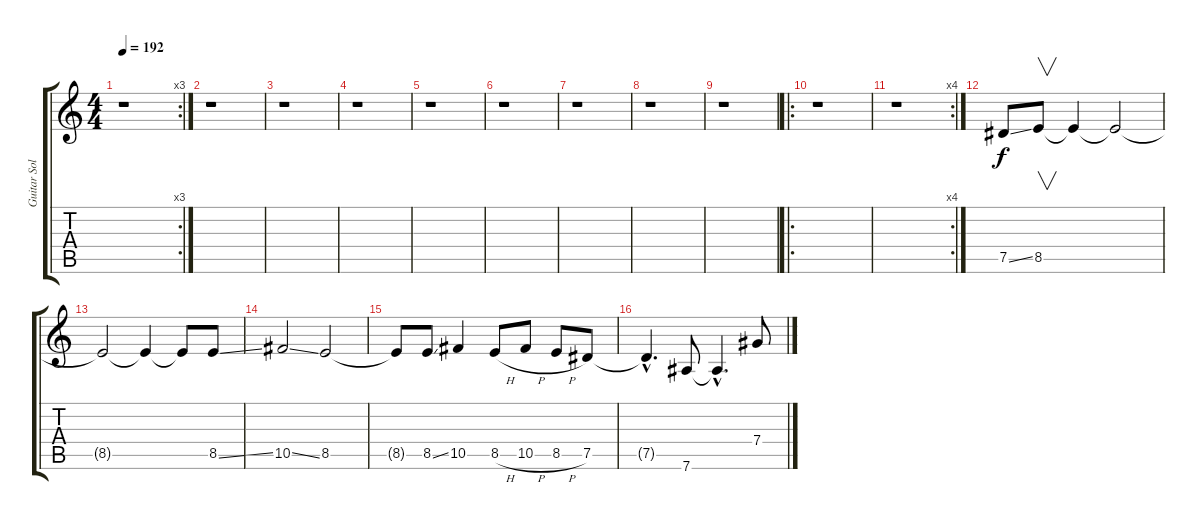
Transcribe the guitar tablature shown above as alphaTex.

\track ("Guitar Solo" "Guitar Sol") {instrument overdrivenguitar}
\staff {score tabs}
\tuning (Eb4 Bb3 Gb3 Db3 Ab2 Eb2) {hide}
\rc 3
\ts (4 4)
\tempo 192
\clef g2
\ks c
r.1{dy f} |
r.1 |
r.1 |
r.1 |
r.1 |
r.1 |
r.1 |
r.1 |
r.1 |
\ro
r.1 |
\rc 4
r.1 |
7.5{ss}.8 8.5.8{v} 8.5{t}.4 8.5{t}.2 |
8.5{t}.2 8.5{t}.4 8.5{t}.8 8.5{ss}.8 |
10.5{ss}.2 8.5.2 |
8.5{t}.8 8.5{ss}.8 10.5.4 8.5{h}.8 10.5{h}.8 8.5{h}.8 7.5.8 |
7.5{hac t}.4{d} 7.6.8 7.6{hac t}.4{d} 7.4{ss}.8
